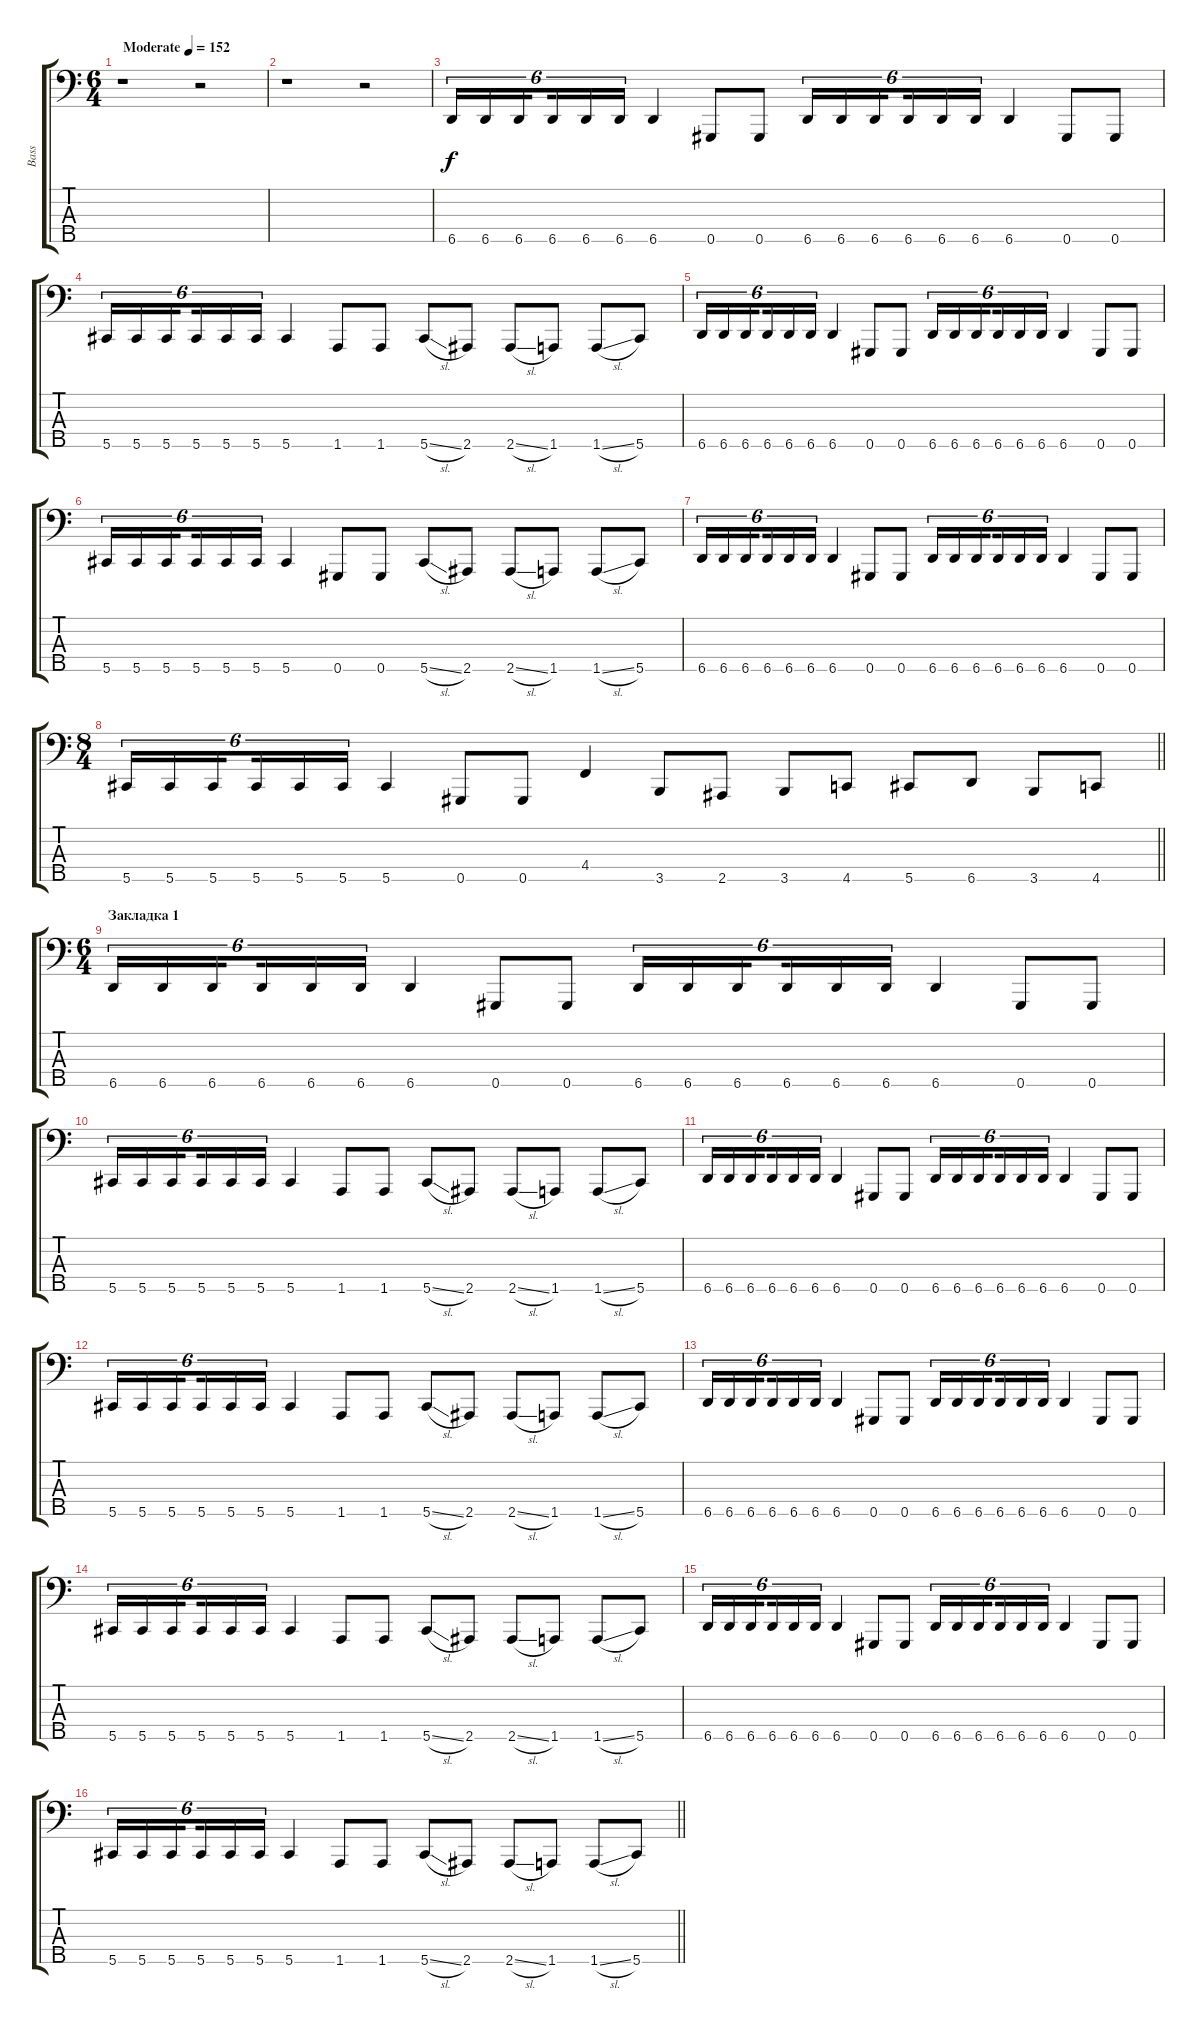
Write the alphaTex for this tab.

\track ("Bass" "Bass") {instrument electricbassfinger}
\staff {score tabs}
\tuning (E2 B1 Gb1 Db1 Ab0) {hide}
\ts (6 4)
\tempo (152 "Moderate")
\clef f4
\ks c
r.1{dy f instrument electricbassfinger} r.2 |
r.1 r.2 |
6.5.16{tu (6 4) volume 6} 6.5.16{tu (6 4)} 6.5.16{tu (6 4) beam splitsecondary} 6.5.16{tu (6 4)} 6.5.16{tu (6 4)} 6.5.16{tu (6 4)} 6.5.4 0.5.8 0.5.8 6.5.16{tu (6 4)} 6.5.16{tu (6 4)} 6.5.16{tu (6 4) beam splitsecondary} 6.5.16{tu (6 4)} 6.5.16{tu (6 4)} 6.5.16{tu (6 4)} 6.5.4 0.5.8 0.5.8 |
5.5.16{tu (6 4) volume 8} 5.5.16{tu (6 4)} 5.5.16{tu (6 4) beam splitsecondary} 5.5.16{tu (6 4)} 5.5.16{tu (6 4)} 5.5.16{tu (6 4)} 5.5.4 1.5.8 1.5.8 5.5{sl}.8 2.5.8 2.5{sl}.8 1.5.8 1.5{sl}.8 5.5.8 |
6.5.16{tu (6 4) volume 10} 6.5.16{tu (6 4)} 6.5.16{tu (6 4) beam splitsecondary} 6.5.16{tu (6 4)} 6.5.16{tu (6 4)} 6.5.16{tu (6 4)} 6.5.4 0.5.8 0.5.8 6.5.16{tu (6 4)} 6.5.16{tu (6 4)} 6.5.16{tu (6 4) beam splitsecondary} 6.5.16{tu (6 4)} 6.5.16{tu (6 4)} 6.5.16{tu (6 4)} 6.5.4 0.5.8 0.5.8 |
5.5.16{tu (6 4) volume 12} 5.5.16{tu (6 4)} 5.5.16{tu (6 4) beam splitsecondary} 5.5.16{tu (6 4)} 5.5.16{tu (6 4)} 5.5.16{tu (6 4)} 5.5.4 0.5.8 0.5.8 5.5{sl}.8 2.5.8 2.5{sl}.8 1.5.8 1.5{sl}.8 5.5.8 |
6.5.16{tu (6 4) volume 13} 6.5.16{tu (6 4)} 6.5.16{tu (6 4) beam splitsecondary} 6.5.16{tu (6 4)} 6.5.16{tu (6 4)} 6.5.16{tu (6 4)} 6.5.4 0.5.8 0.5.8 6.5.16{tu (6 4)} 6.5.16{tu (6 4)} 6.5.16{tu (6 4) beam splitsecondary} 6.5.16{tu (6 4)} 6.5.16{tu (6 4)} 6.5.16{tu (6 4)} 6.5.4 0.5.8 0.5.8 |
\ts (8 4)
\barLineRight lightlight
5.5.16{tu (6 4)} 5.5.16{tu (6 4)} 5.5.16{tu (6 4) beam splitsecondary} 5.5.16{tu (6 4)} 5.5.16{tu (6 4)} 5.5.16{tu (6 4)} 5.5.4 0.5.8 0.5.8 4.4.4 3.5.8 2.5.8 3.5.8 4.5.8 5.5.8 6.5.8 3.5.8 4.5.8 |
\ts (6 4)
\section ("" "Закладка 1")
6.5.16{tu (6 4)} 6.5.16{tu (6 4)} 6.5.16{tu (6 4) beam splitsecondary} 6.5.16{tu (6 4)} 6.5.16{tu (6 4)} 6.5.16{tu (6 4)} 6.5.4 0.5.8 0.5.8 6.5.16{tu (6 4)} 6.5.16{tu (6 4)} 6.5.16{tu (6 4) beam splitsecondary} 6.5.16{tu (6 4)} 6.5.16{tu (6 4)} 6.5.16{tu (6 4)} 6.5.4 0.5.8 0.5.8 |
5.5.16{tu (6 4)} 5.5.16{tu (6 4)} 5.5.16{tu (6 4) beam splitsecondary} 5.5.16{tu (6 4)} 5.5.16{tu (6 4)} 5.5.16{tu (6 4)} 5.5.4 1.5.8 1.5.8 5.5{sl}.8 2.5.8 2.5{sl}.8 1.5.8 1.5{sl}.8 5.5.8 |
6.5.16{tu (6 4)} 6.5.16{tu (6 4)} 6.5.16{tu (6 4) beam splitsecondary} 6.5.16{tu (6 4)} 6.5.16{tu (6 4)} 6.5.16{tu (6 4)} 6.5.4 0.5.8 0.5.8 6.5.16{tu (6 4)} 6.5.16{tu (6 4)} 6.5.16{tu (6 4) beam splitsecondary} 6.5.16{tu (6 4)} 6.5.16{tu (6 4)} 6.5.16{tu (6 4)} 6.5.4 0.5.8 0.5.8 |
5.5.16{tu (6 4)} 5.5.16{tu (6 4)} 5.5.16{tu (6 4) beam splitsecondary} 5.5.16{tu (6 4)} 5.5.16{tu (6 4)} 5.5.16{tu (6 4)} 5.5.4 1.5.8 1.5.8 5.5{sl}.8 2.5.8 2.5{sl}.8 1.5.8 1.5{sl}.8 5.5.8 |
6.5.16{tu (6 4)} 6.5.16{tu (6 4)} 6.5.16{tu (6 4) beam splitsecondary} 6.5.16{tu (6 4)} 6.5.16{tu (6 4)} 6.5.16{tu (6 4)} 6.5.4 0.5.8 0.5.8 6.5.16{tu (6 4)} 6.5.16{tu (6 4)} 6.5.16{tu (6 4) beam splitsecondary} 6.5.16{tu (6 4)} 6.5.16{tu (6 4)} 6.5.16{tu (6 4)} 6.5.4 0.5.8 0.5.8 |
5.5.16{tu (6 4)} 5.5.16{tu (6 4)} 5.5.16{tu (6 4) beam splitsecondary} 5.5.16{tu (6 4)} 5.5.16{tu (6 4)} 5.5.16{tu (6 4)} 5.5.4 1.5.8 1.5.8 5.5{sl}.8 2.5.8 2.5{sl}.8 1.5.8 1.5{sl}.8 5.5.8 |
6.5.16{tu (6 4)} 6.5.16{tu (6 4)} 6.5.16{tu (6 4) beam splitsecondary} 6.5.16{tu (6 4)} 6.5.16{tu (6 4)} 6.5.16{tu (6 4)} 6.5.4 0.5.8 0.5.8 6.5.16{tu (6 4)} 6.5.16{tu (6 4)} 6.5.16{tu (6 4) beam splitsecondary} 6.5.16{tu (6 4)} 6.5.16{tu (6 4)} 6.5.16{tu (6 4)} 6.5.4 0.5.8 0.5.8 |
\barLineRight lightlight
5.5.16{tu (6 4)} 5.5.16{tu (6 4)} 5.5.16{tu (6 4) beam splitsecondary} 5.5.16{tu (6 4)} 5.5.16{tu (6 4)} 5.5.16{tu (6 4)} 5.5.4 1.5.8 1.5.8 5.5{sl}.8 2.5.8 2.5{sl}.8 1.5.8 1.5{sl}.8 5.5.8
